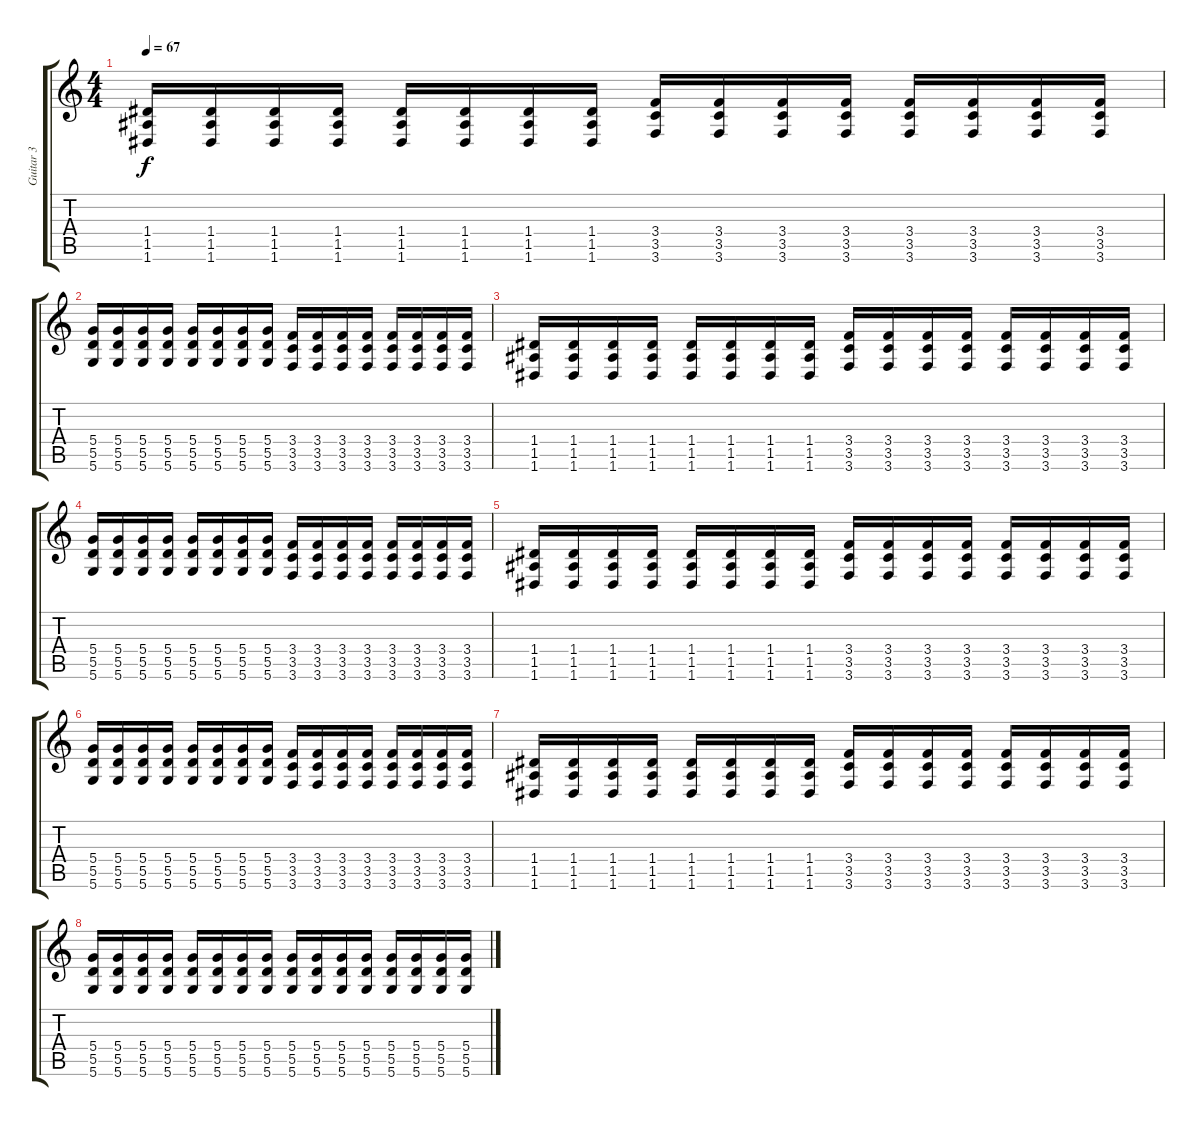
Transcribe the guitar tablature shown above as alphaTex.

\track ("Guitar 3" "Guitar 3") {instrument distortionguitar}
\staff {score tabs}
\tuning (E4 B3 G3 D3 A2 D2) {hide}
\ts (4 4)
\tempo 67
\clef g2
\ks c
(1.4 1.5 1.6).16{dy f} (1.4 1.5 1.6).16 (1.4 1.5 1.6).16 (1.4 1.5 1.6).16 (1.4 1.5 1.6).16 (1.4 1.5 1.6).16 (1.4 1.5 1.6).16 (1.4 1.5 1.6).16 (3.4 3.5 3.6).16 (3.4 3.5 3.6).16 (3.4 3.5 3.6).16 (3.4 3.5 3.6).16 (3.4 3.5 3.6).16 (3.4 3.5 3.6).16 (3.4 3.5 3.6).16 (3.4 3.5 3.6).16 |
(5.4 5.5 5.6).16 (5.4 5.5 5.6).16 (5.4 5.5 5.6).16 (5.4 5.5 5.6).16 (5.4 5.5 5.6).16 (5.4 5.5 5.6).16 (5.4 5.5 5.6).16 (5.4 5.5 5.6).16 (3.4 3.5 3.6).16 (3.4 3.5 3.6).16 (3.4 3.5 3.6).16 (3.4 3.5 3.6).16 (3.4 3.5 3.6).16 (3.4 3.5 3.6).16 (3.4 3.5 3.6).16 (3.4 3.5 3.6).16 |
(1.4 1.5 1.6).16 (1.4 1.5 1.6).16 (1.4 1.5 1.6).16 (1.4 1.5 1.6).16 (1.4 1.5 1.6).16 (1.4 1.5 1.6).16 (1.4 1.5 1.6).16 (1.4 1.5 1.6).16 (3.4 3.5 3.6).16 (3.4 3.5 3.6).16 (3.4 3.5 3.6).16 (3.4 3.5 3.6).16 (3.4 3.5 3.6).16 (3.4 3.5 3.6).16 (3.4 3.5 3.6).16 (3.4 3.5 3.6).16 |
(5.4 5.5 5.6).16 (5.4 5.5 5.6).16 (5.4 5.5 5.6).16 (5.4 5.5 5.6).16 (5.4 5.5 5.6).16 (5.4 5.5 5.6).16 (5.4 5.5 5.6).16 (5.4 5.5 5.6).16 (3.4 3.5 3.6).16 (3.4 3.5 3.6).16 (3.4 3.5 3.6).16 (3.4 3.5 3.6).16 (3.4 3.5 3.6).16 (3.4 3.5 3.6).16 (3.4 3.5 3.6).16 (3.4 3.5 3.6).16 |
(1.4 1.5 1.6).16 (1.4 1.5 1.6).16 (1.4 1.5 1.6).16 (1.4 1.5 1.6).16 (1.4 1.5 1.6).16 (1.4 1.5 1.6).16 (1.4 1.5 1.6).16 (1.4 1.5 1.6).16 (3.4 3.5 3.6).16 (3.4 3.5 3.6).16 (3.4 3.5 3.6).16 (3.4 3.5 3.6).16 (3.4 3.5 3.6).16 (3.4 3.5 3.6).16 (3.4 3.5 3.6).16 (3.4 3.5 3.6).16 |
(5.4 5.5 5.6).16 (5.4 5.5 5.6).16 (5.4 5.5 5.6).16 (5.4 5.5 5.6).16 (5.4 5.5 5.6).16 (5.4 5.5 5.6).16 (5.4 5.5 5.6).16 (5.4 5.5 5.6).16 (3.4 3.5 3.6).16 (3.4 3.5 3.6).16 (3.4 3.5 3.6).16 (3.4 3.5 3.6).16 (3.4 3.5 3.6).16 (3.4 3.5 3.6).16 (3.4 3.5 3.6).16 (3.4 3.5 3.6).16 |
(1.4 1.5 1.6).16 (1.4 1.5 1.6).16 (1.4 1.5 1.6).16 (1.4 1.5 1.6).16 (1.4 1.5 1.6).16 (1.4 1.5 1.6).16 (1.4 1.5 1.6).16 (1.4 1.5 1.6).16 (3.4 3.5 3.6).16 (3.4 3.5 3.6).16 (3.4 3.5 3.6).16 (3.4 3.5 3.6).16 (3.4 3.5 3.6).16 (3.4 3.5 3.6).16 (3.4 3.5 3.6).16 (3.4 3.5 3.6).16 |
(5.4 5.5 5.6).16 (5.4 5.5 5.6).16 (5.4 5.5 5.6).16 (5.4 5.5 5.6).16 (5.4 5.5 5.6).16 (5.4 5.5 5.6).16 (5.4 5.5 5.6).16 (5.4 5.5 5.6).16 (5.4 5.5 5.6).16 (5.4 5.5 5.6).16 (5.4 5.5 5.6).16 (5.4 5.5 5.6).16 (5.4 5.5 5.6).16 (5.4 5.5 5.6).16 (5.4 5.5 5.6).16 (5.4 5.5 5.6).16
